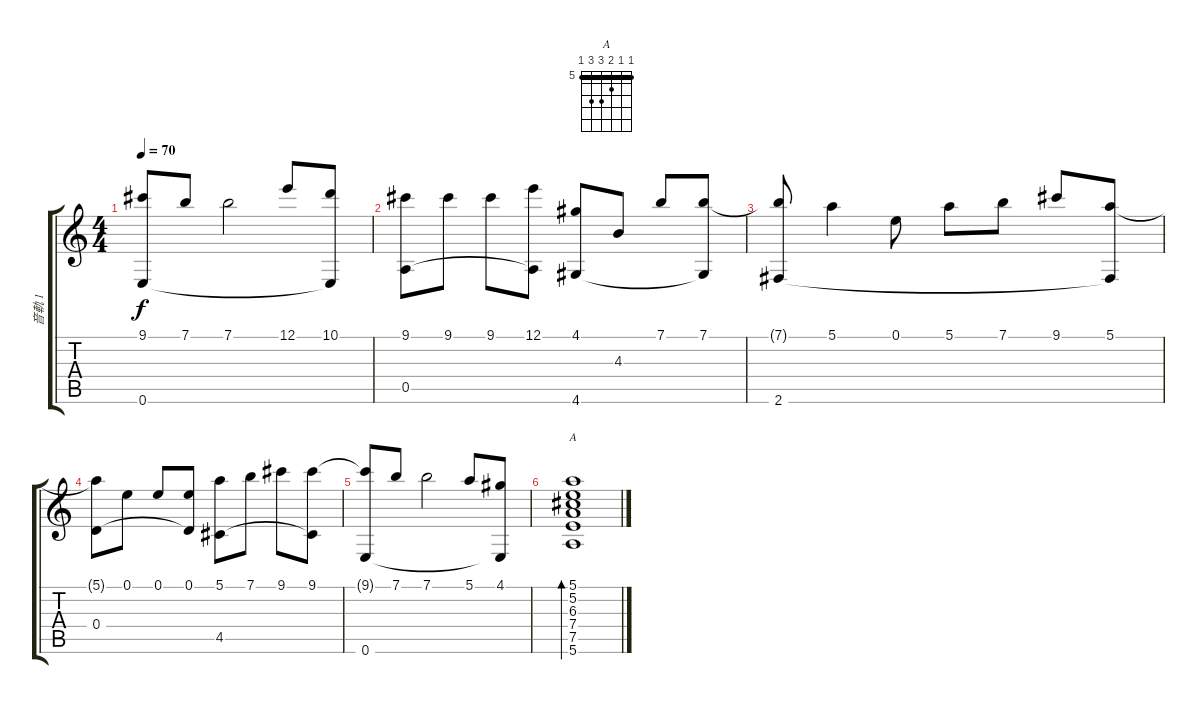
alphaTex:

\track ("音軌 1" "音軌 1") {instrument acousticguitarnylon}
\staff {score tabs}
\tuning (E4 B3 G3 D3 A2 E2) {hide}
\chord ("A" 5 5 6 7 7 5) {firstfret 5 barre 5}
\ts (4 4)
\tempo 70
\clef g2
\ks c
(9.1{t} 0.6).8{dy f} 7.1.8 7.1.2 12.1.8 (10.1 0.6{t}).8 |
(9.1 0.5).8 9.1.8 9.1.8 (12.1 0.5{t}).8 (4.1 4.6).8 4.3.8 7.1.8 (7.1 4.6{t}).8 |
(7.1{t} 2.6).8 5.1.4 0.1.8 5.1.8 7.1.8 9.1.8 (5.1 2.6{t}).8 |
(5.1{t} 0.4).8 0.1.8 0.1.8 (0.1 0.4{t}).8 (5.1 4.5).8 7.1.8 9.1.8 (9.1 4.5{t}).8 |
(9.1{t} 0.6).8 7.1.8 7.1.2 5.1.8 (4.1 0.6{t}).8 |
(5.1 5.2 6.3 7.4 7.5 5.6).1{bd 60 ch "A"}
